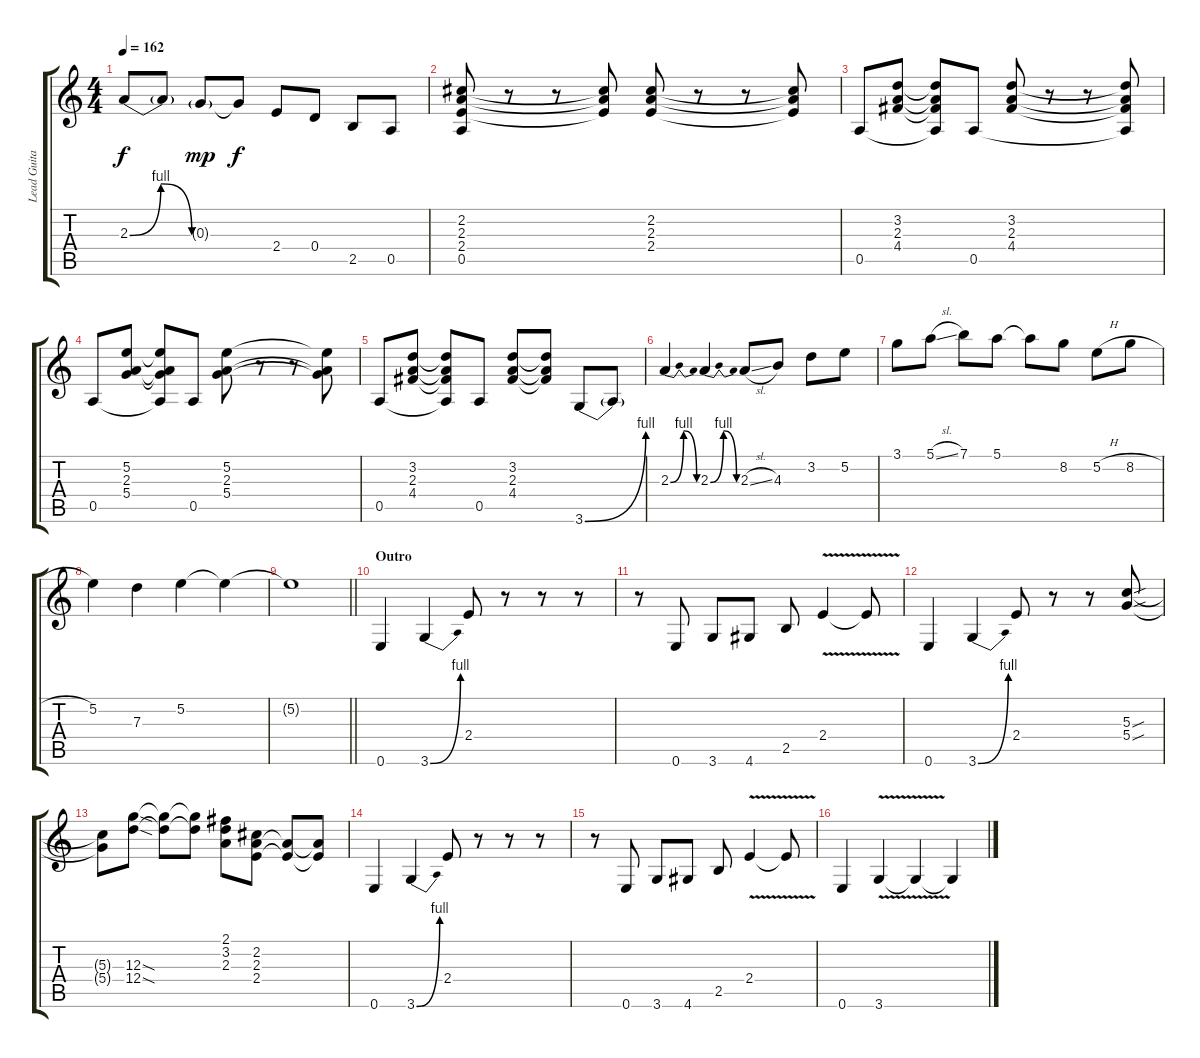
\track ("Lead Guitar" "Lead Guita") {instrument overdrivenguitar}
\staff {score tabs}
\tuning (E4 B3 G3 D3 A2 E2) {hide}
\ts (4 4)
\tempo 162
\clef g2
\ks c
2.3{be (bendrelease 0 0 15 4 45 4 60 0)}.8{dy f} 2.3{t}.8 0.3{g}.8{dy mp} 0.3{t}.8{dy f} 2.4.8 0.4.8 2.5.8 0.5.8 |
(2.2 2.3 2.4 0.5).8 r.8 r.8 (2.2{t} 2.3{t} 2.4{t}).8 (2.2 2.3 2.4).8 r.8 r.8 (2.2{t} 2.3{t} 2.4{t}).8 |
0.5.8 (3.2 2.3 4.4).8 (3.2{t} 2.3{t} 4.4{t} 0.5{t}).8 0.5.8 (3.2 2.3 4.4).8 r.8 r.8 (3.2{t} 2.3{t} 4.4{t} 0.5{t}).8 |
0.5.8 (5.2 2.3 5.4).8 (5.2{t} 2.3{t} 5.4{t} 0.5{t}).8 0.5.8 (5.2 2.3 5.4).8 r.8 r.8 (5.2{t} 2.3{t} 5.4{t}).8 |
0.5.8 (3.2 2.3 4.4).8 (3.2{t} 2.3{t} 4.4{t} 0.5{t}).8 0.5.8 (3.2 2.3 4.4).8 (3.2{t} 2.3{t} 4.4{t}).8 3.6{be (bend 0 0 60 4)}.8 3.6{t}.8 |
2.3{be (bendrelease 0 0 15 4 45 4 60 0)}.4 2.3{be (bendrelease 0 0 15 4 45 4 60 0)}.4 2.3{sl}.8 4.3.8 3.2.8 5.2.8 |
3.1.8 5.1{sl}.8 7.1.8 5.1.8 5.1{t}.8 8.2.8 5.2{h}.8 8.2{h}.8 |
5.2.4 7.3.4 5.2.4 5.2{t}.4 |
\barLineRight lightlight
5.2{t}.1 |
\section ("" "Outro")
0.6.4 3.6{be (bend 0 0 60 4)}.4 2.4.8 r.8 r.8 r.8 |
r.8 0.6.8 3.6.8 4.6.8 2.5.8 2.4{v}.4 2.4{t}.8 |
0.6.4 3.6{be (bend 0 0 60 4)}.4 2.4.8 r.8 r.8 (5.3{sou} 5.4{sou}).8 |
(5.3{t} 5.4{t}).8 (12.3{sod} 12.4{sod}).8 (12.3{t} 12.4{t}).8 (12.3{t} 12.4{t}).8 (2.1 3.2 2.3).8 (2.2 2.3 2.4).8 (2.3{t} 2.4{t}).8 (2.3{t} 2.4{t}).8 |
0.6.4 3.6{be (bend 0 0 60 4)}.4 2.4.8 r.8 r.8 r.8 |
r.8 0.6.8 3.6.8 4.6.8 2.5.8 2.4{v}.4 2.4{t}.8 |
0.6.4 3.6{v}.4 3.6{t}.4 3.6{t}.4
